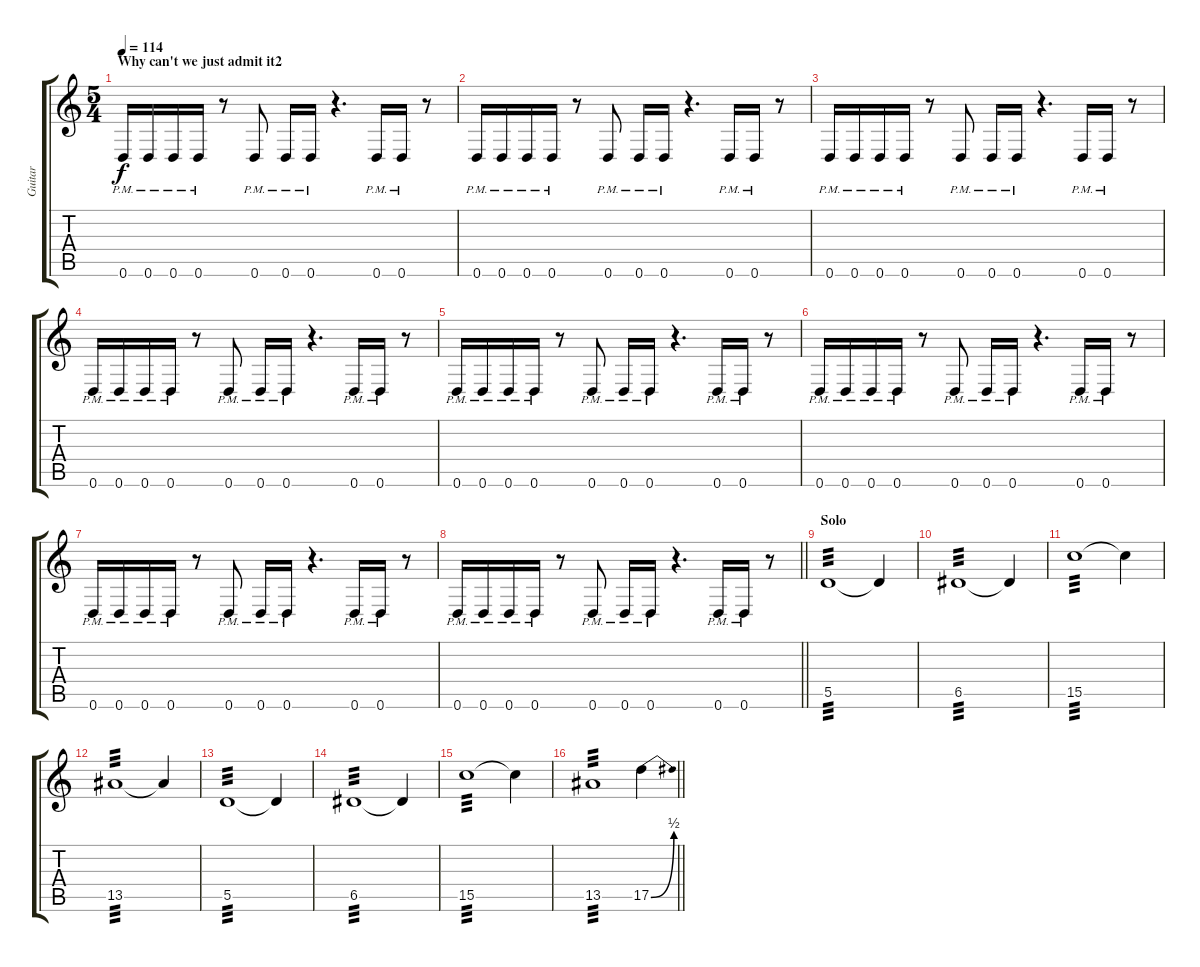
\track ("Guitar" "Guitar") {instrument distortionguitar}
\staff {score tabs}
\tuning (E4 B3 G3 D3 A2 D2) {hide}
\ts (5 4)
\section ("" "Why can't we just admit it2")
\tempo 114
\clef g2
\ks c
0.6{pm}.16{dy f} 0.6{pm}.16 0.6{pm}.16 0.6{pm}.16 r.8 0.6{pm}.8 0.6{pm}.16 0.6{pm}.16 r.4{d} 0.6{pm}.16 0.6{pm}.16 r.8 |
0.6{pm}.16 0.6{pm}.16 0.6{pm}.16 0.6{pm}.16 r.8 0.6{pm}.8 0.6{pm}.16 0.6{pm}.16 r.4{d} 0.6{pm}.16 0.6{pm}.16 r.8 |
0.6{pm}.16 0.6{pm}.16 0.6{pm}.16 0.6{pm}.16 r.8 0.6{pm}.8 0.6{pm}.16 0.6{pm}.16 r.4{d} 0.6{pm}.16 0.6{pm}.16 r.8 |
0.6{pm}.16 0.6{pm}.16 0.6{pm}.16 0.6{pm}.16 r.8 0.6{pm}.8 0.6{pm}.16 0.6{pm}.16 r.4{d} 0.6{pm}.16 0.6{pm}.16 r.8 |
0.6{pm}.16 0.6{pm}.16 0.6{pm}.16 0.6{pm}.16 r.8 0.6{pm}.8 0.6{pm}.16 0.6{pm}.16 r.4{d} 0.6{pm}.16 0.6{pm}.16 r.8 |
0.6{pm}.16 0.6{pm}.16 0.6{pm}.16 0.6{pm}.16 r.8 0.6{pm}.8 0.6{pm}.16 0.6{pm}.16 r.4{d} 0.6{pm}.16 0.6{pm}.16 r.8 |
0.6{pm}.16 0.6{pm}.16 0.6{pm}.16 0.6{pm}.16 r.8 0.6{pm}.8 0.6{pm}.16 0.6{pm}.16 r.4{d} 0.6{pm}.16 0.6{pm}.16 r.8 |
\barLineRight lightlight
0.6{pm}.16 0.6{pm}.16 0.6{pm}.16 0.6{pm}.16 r.8 0.6{pm}.8 0.6{pm}.16 0.6{pm}.16 r.4{d} 0.6{pm}.16 0.6{pm}.16 r.8 |
\section ("" "Solo")
5.5.1{tp 3} 5.5{t}.4 |
6.5.1{tp 3} 6.5{t}.4 |
15.5.1{tp 3} 15.5{t}.4 |
13.5.1{tp 3} 13.5{t}.4 |
5.5.1{tp 3} 5.5{t}.4 |
6.5.1{tp 3} 6.5{t}.4 |
15.5.1{tp 3} 15.5{t}.4 |
\barLineRight lightlight
13.5.1{tp 3} 17.5{be (bend 0 0 60 2)}.4
